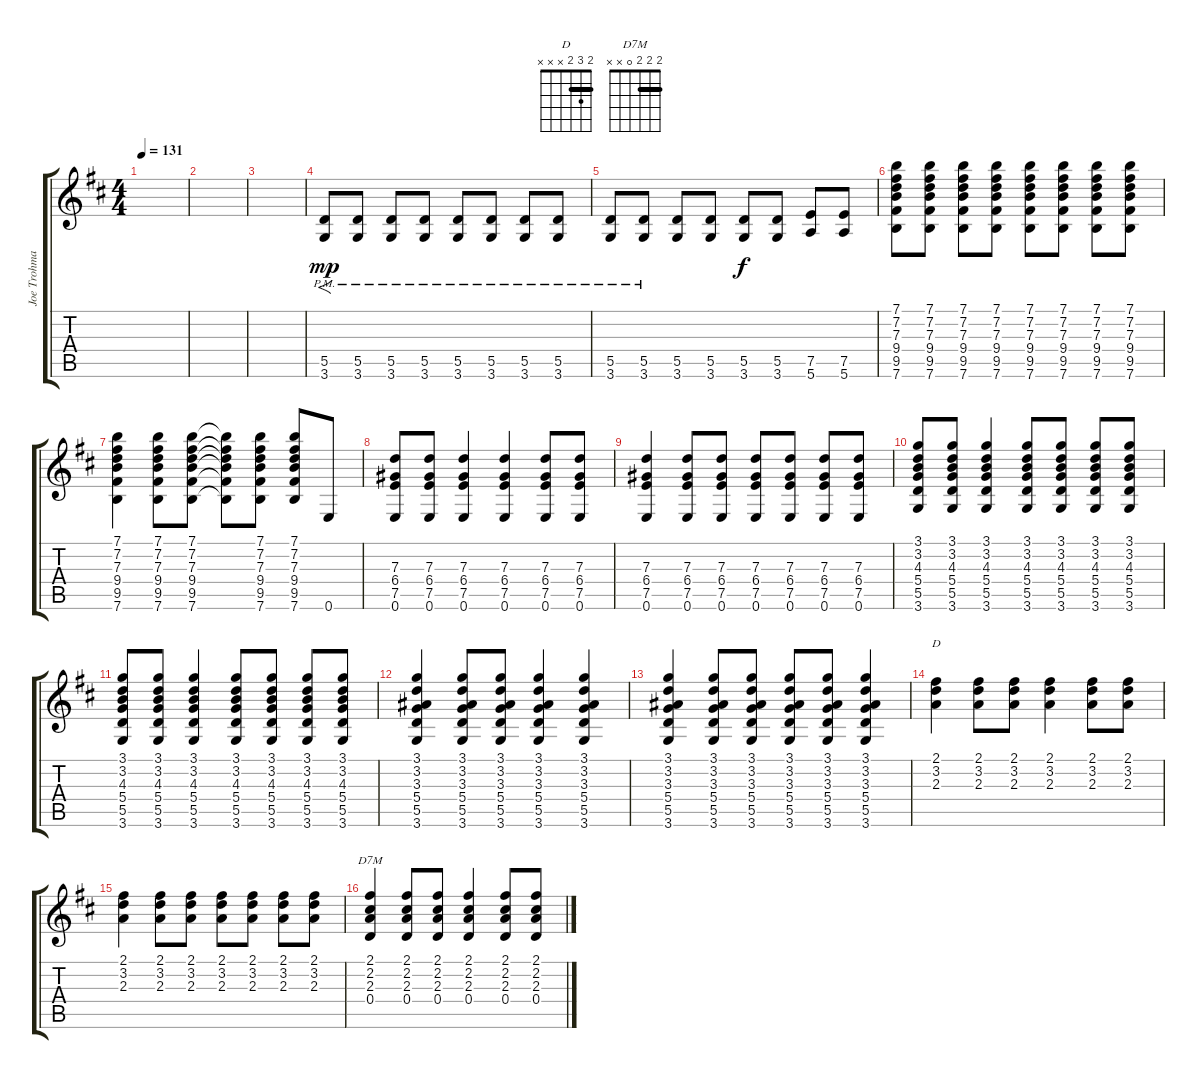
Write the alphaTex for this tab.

\track ("Joe Trohman" "Joe Trohma") {instrument distortionguitar}
\staff {score tabs}
\tuning (E4 B3 G3 D3 A2 E2) {hide}
\chord ("D" 2 3 2 x x x) {barre 2}
\chord ("D7M" 2 2 2 0 x x) {barre 2}
\ts (4 4)
\tempo 131
\clef g2
\ks d
|
|
|
(5.5{pm} 3.6{pm}).8{f dy mp} (5.5 3.6{pm}).8 (5.5{pm} 3.6{pm}).8 (5.5{pm} 3.6{pm}).8 (5.5{pm} 3.6{pm}).8 (5.5{pm} 3.6{pm}).8 (5.5{pm} 3.6{pm}).8 (5.5{pm} 3.6{pm}).8 |
(5.5{pm} 3.6{pm}).8 (5.5{pm} 3.6{pm}).8 (5.5 3.6).8 (5.5 3.6).8 (5.5 3.6).8{dy f} (5.5 3.6).8 (7.5 5.6).8 (7.5 5.6).8 |
(7.1 7.2 7.3 9.4 9.5 7.6).8 (7.1 7.2 7.3 9.4 9.5 7.6).8 (7.1 7.2 7.3 9.4 9.5 7.6).8 (7.1 7.2 7.3 9.4 9.5 7.6).8 (7.1 7.2 7.3 9.4 9.5 7.6).8 (7.1 7.2 7.3 9.4 9.5 7.6).8 (7.1 7.2 7.3 9.4 9.5 7.6).8 (7.1 7.2 7.3 9.4 9.5 7.6).8 |
(7.1 7.2 7.3 9.4 9.5 7.6).4 (7.1 7.2 7.3 9.4 9.5 7.6).8 (7.1 7.2 7.3 9.4 9.5 7.6).8 (7.1{t} 7.2{t} 7.3{t} 9.4{t} 9.5{t} 7.6{t}).8 (7.1 7.2 7.3 9.4 9.5 7.6).8 (7.1 7.2 7.3 9.4 9.5 7.6).8 0.6.8 |
(7.3 6.4 7.5 0.6).8 (7.3 6.4 7.5 0.6).8 (7.3 6.4 7.5 0.6).4 (7.3 6.4 7.5 0.6).4 (7.3 6.4 7.5 0.6).8 (7.3 6.4 7.5 0.6).8 |
(7.3 6.4 7.5 0.6).4 (7.3 6.4 7.5 0.6).8 (7.3 6.4 7.5 0.6).8 (7.3 6.4 7.5 0.6).8 (7.3 6.4 7.5 0.6).8 (7.3 6.4 7.5 0.6).8 (7.3 6.4 7.5 0.6).8 |
(3.1 3.2 4.3 5.4 5.5 3.6).8 (3.1 3.2 4.3 5.4 5.5 3.6).8 (3.1 3.2 4.3 5.4 5.5 3.6).4 (3.1 3.2 4.3 5.4 5.5 3.6).8 (3.1 3.2 4.3 5.4 5.5 3.6).8 (3.1 3.2 4.3 5.4 5.5 3.6).8 (3.1 3.2 4.3 5.4 5.5 3.6).8 |
(3.1 3.2 4.3 5.4 5.5 3.6).8 (3.1 3.2 4.3 5.4 5.5 3.6).8 (3.1 3.2 4.3 5.4 5.5 3.6).4 (3.1 3.2 4.3 5.4 5.5 3.6).8 (3.1 3.2 4.3 5.4 5.5 3.6).8 (3.1 3.2 4.3 5.4 5.5 3.6).8 (3.1 3.2 4.3 5.4 5.5 3.6).8 |
(3.1 3.2 3.3 5.4 5.5 3.6).4 (3.1 3.2 3.3 5.4 5.5 3.6).8 (3.1 3.2 3.3 5.4 5.5 3.6).8 (3.1 3.2 3.3 5.4 5.5 3.6).4 (3.1 3.2 3.3 5.4 5.5 3.6).4 |
(3.1 3.2 3.3 5.4 5.5 3.6).4 (3.1 3.2 3.3 5.4 5.5 3.6).8 (3.1 3.2 3.3 5.4 5.5 3.6).8 (3.1 3.2 3.3 5.4 5.5 3.6).8 (3.1 3.2 3.3 5.4 5.5 3.6).8 (3.1 3.2 3.3 5.4 5.5 3.6).4 |
(2.1 3.2 2.3).4{ch "D"} (2.1 3.2 2.3).8 (2.1 3.2 2.3).8 (2.1 3.2 2.3).4 (2.1 3.2 2.3).8 (2.1 3.2 2.3).8 |
(2.1 3.2 2.3).4 (2.1 3.2 2.3).8 (2.1 3.2 2.3).8 (2.1 3.2 2.3).8 (2.1 3.2 2.3).8 (2.1 3.2 2.3).8 (2.1 3.2 2.3).8 |
(2.1 2.2 2.3 0.4).4{ch "D7M"} (2.1 2.2 2.3 0.4).8 (2.1 2.2 2.3 0.4).8 (2.1 2.2 2.3 0.4).4 (2.1 2.2 2.3 0.4).8 (2.1 2.2 2.3 0.4).8
